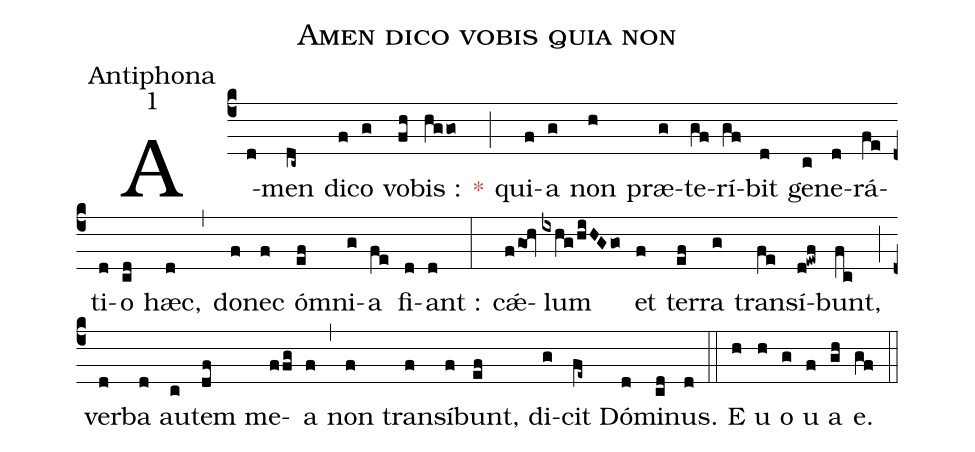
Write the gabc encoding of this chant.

name:Amen dico vobis quia non ;
office-part:Antiphona;
mode:1;
%%
(c4) A(d)men(dc~) di(f)co(g) vo(fh)bis :(hggo<) <c>*</c>(;) qui(f)a(g) non(h) præ(g)te(gf)rí(gf)bit(d) ge(c)ne(d)rá(fe)ti(d)o(cd) hæc,(d) (,) do(f)nec(f) óm(ef)ni(g)a(fe) fi(d)ant :(d) (:) c<sp>'æ</sp>(fgoh)lum(ixhg/hiHGgo<) et(f) ter(ef)ra(g) trans(fe)í(d!ewf)bunt,(fc) (;) ver(d)ba(d) au(c)tem(df) me(ffg)a(f) (,) non(f) trans(f)í(f)bunt,(ef) di(g)cit(fe~) Dó(d)mi(cd)nus.(d) (::) E(h) u(h) o(g) u(f) a(gh) e.(gf) (::)
